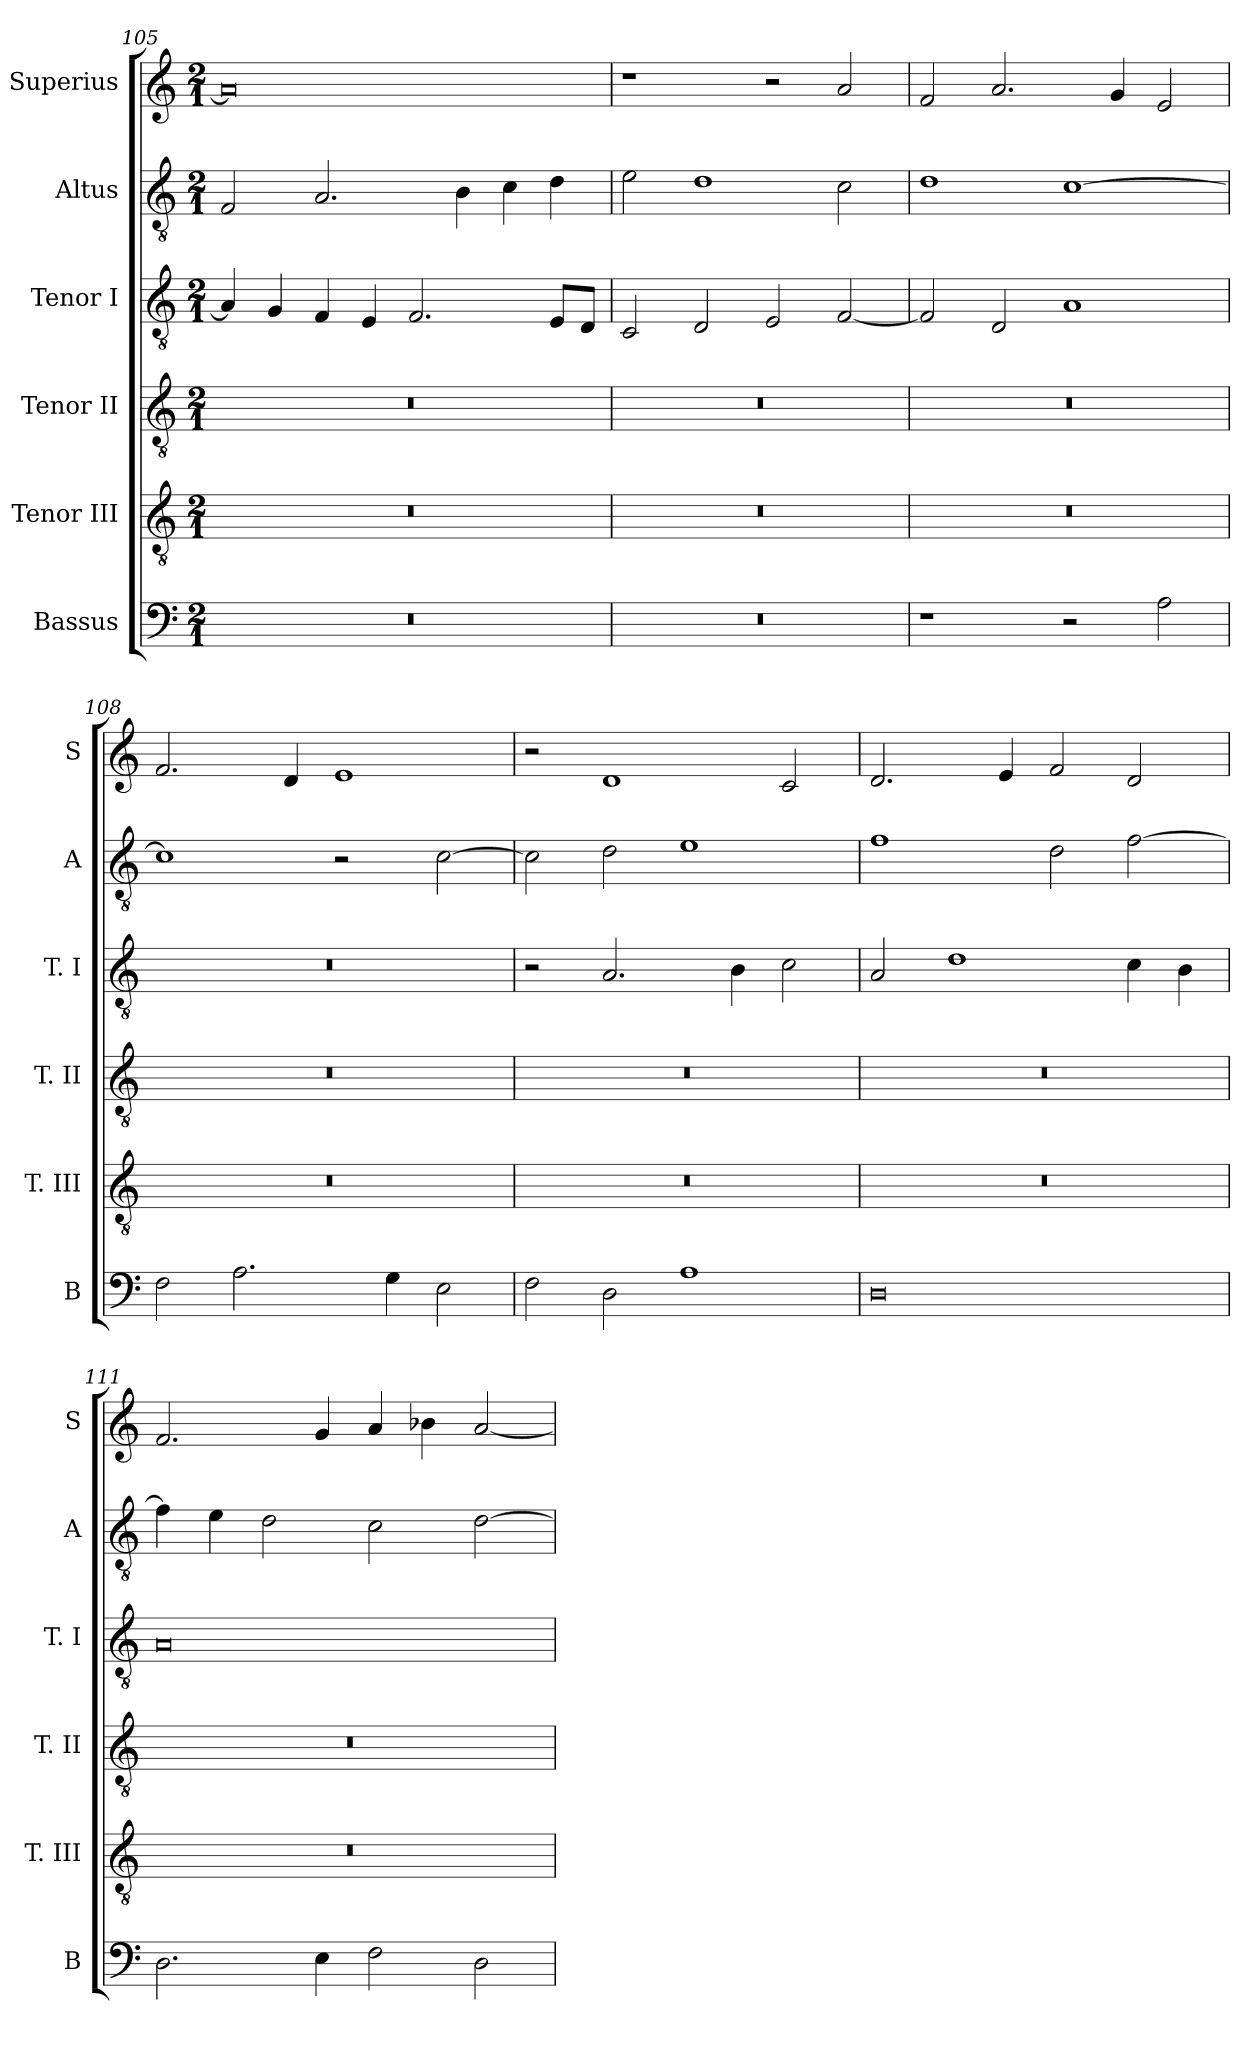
**kern	**kern	**kern	**kern	**kern	**kern
*part6	*part5	*part4	*part3	*part2	*part1
*staff6	*staff5	*staff4	*staff3	*staff2	*staff1
*I"Bassus	*I"Tenor III	*I"Tenor II	*I"Tenor I	*I"Altus	*I"Superius
*I'B	*I'T. III	*I'T. II	*I'T. I	*I'A	*I'S
*clefF4	*clefGv2	*clefGv2	*clefGv2	*clefGv2	*clefG2
*k[]	*k[]	*k[]	*k[]	*k[]	*k[]
*C:	*C:	*C:	*C:	*C:	*C:
*M2/1	*M2/1	*M2/1	*M2/1	*M2/1	*M2/1
=105	=105	=105	=105	=105	=105
0r	0r	0r	4A]	2F	0a]
.	.	.	4G	.	.
.	.	.	4F	2.A	.
.	.	.	4E	.	.
.	.	.	2.F	.	.
.	.	.	.	4B	.
.	.	.	.	4c	.
.	.	.	8EL	4d	.
.	.	.	8DJ	.	.
=106	=106	=106	=106	=106	=106
0r	0r	0r	2C	2e	1r
.	.	.	2D	1d	.
.	.	.	2E	.	2r
.	.	.	[2F	2c	2a
=107	=107	=107	=107	=107	=107
1r	0r	0r	2F]	1d	2f
.	.	.	2D	.	2.a
2r	.	.	1A	[1c	.
.	.	.	.	.	4g
2A	.	.	.	.	2e
=108	=108	=108	=108	=108	=108
2F	0r	0r	0r	1c]	2.f
2.A	.	.	.	.	.
.	.	.	.	.	4d
.	.	.	.	2r	1e
4G	.	.	.	.	.
2E	.	.	.	[2c	.
=109	=109	=109	=109	=109	=109
2F	0r	0r	2r	2c]	2r
2D	.	.	2.A	2d	1d
1A	.	.	.	1e	.
.	.	.	4B	.	.
.	.	.	2c	.	2c
=110	=110	=110	=110	=110	=110
0D	0r	0r	2A	1f	2.d
.	.	.	1d	.	.
.	.	.	.	.	4e
.	.	.	.	2d	2f
.	.	.	4c	[2f	2d
.	.	.	4B	.	.
=111	=111	=111	=111	=111	=111
2.D	0r	0r	0A	4f]	2.f
.	.	.	.	4e	.
.	.	.	.	2d	.
4E	.	.	.	.	4g
2F	.	.	.	2c	4a
.	.	.	.	.	4b-X
2D	.	.	.	[2d	[2a
=	=	=	=	=	=
*-	*-	*-	*-	*-	*-
